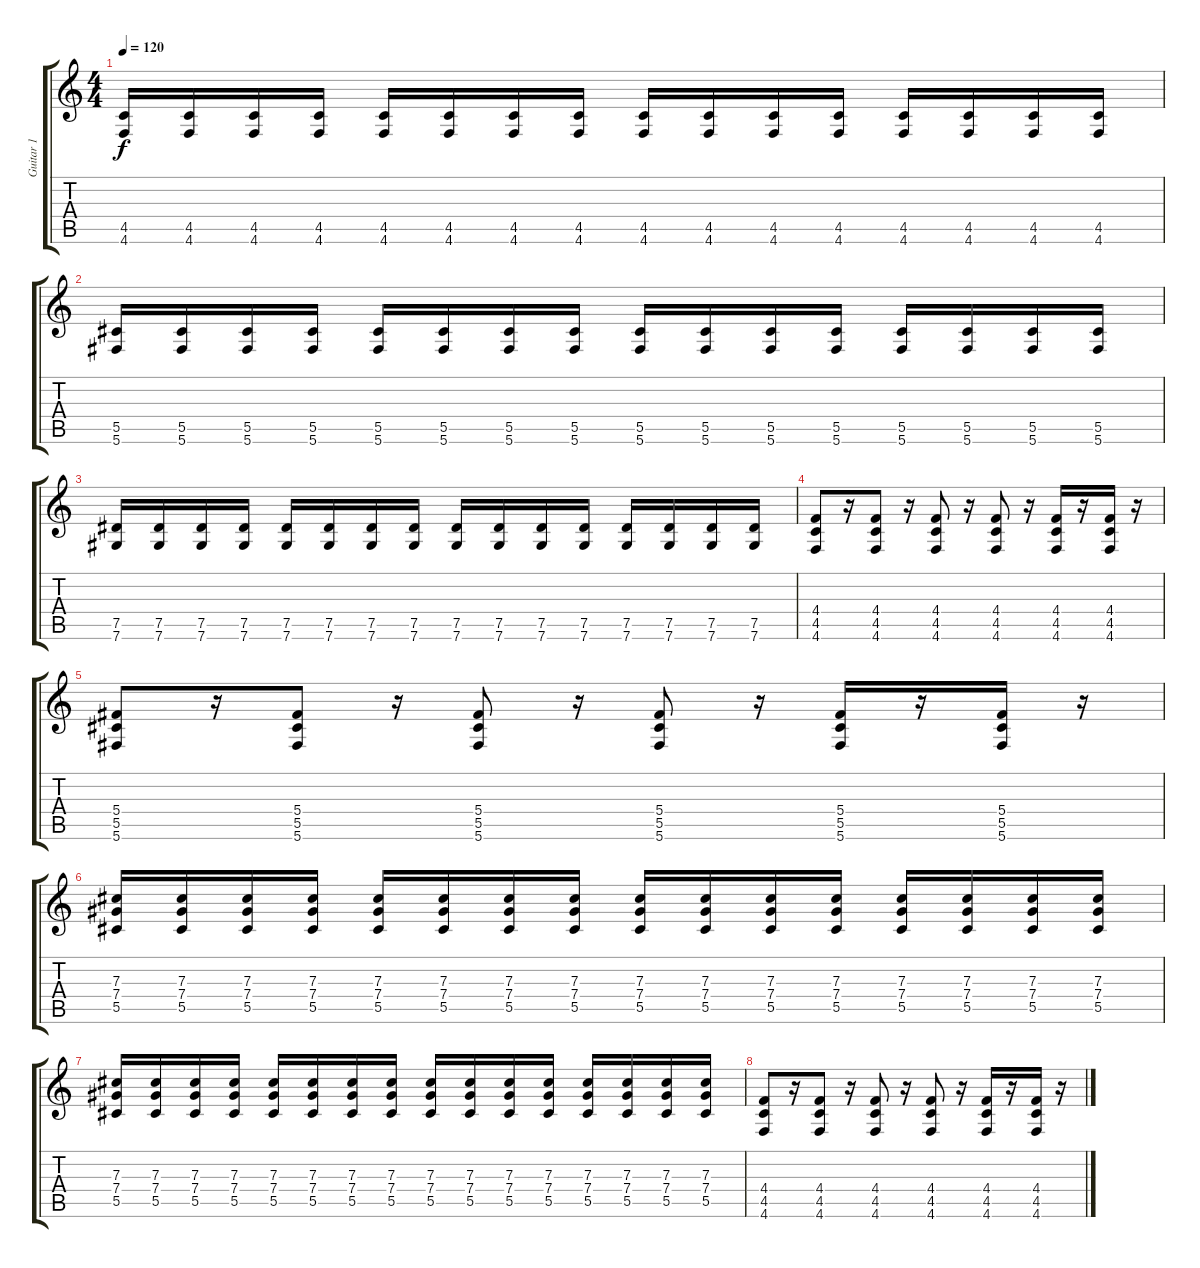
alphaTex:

\track ("Guitar 1" "Guitar 1") {instrument distortionguitar}
\staff {score tabs}
\tuning (Eb4 Bb3 Gb3 Db3 Ab2 Db2) {hide}
\ts (4 4)
\tempo 120
\clef g2
\ks c
(4.5 4.6).16{dy f} (4.5 4.6).16 (4.5 4.6).16 (4.5 4.6).16 (4.5 4.6).16 (4.5 4.6).16 (4.5 4.6).16 (4.5 4.6).16 (4.5 4.6).16 (4.5 4.6).16 (4.5 4.6).16 (4.5 4.6).16 (4.5 4.6).16 (4.5 4.6).16 (4.5 4.6).16 (4.5 4.6).16 |
(5.5 5.6).16 (5.5 5.6).16 (5.5 5.6).16 (5.5 5.6).16 (5.5 5.6).16 (5.5 5.6).16 (5.5 5.6).16 (5.5 5.6).16 (5.5 5.6).16 (5.5 5.6).16 (5.5 5.6).16 (5.5 5.6).16 (5.5 5.6).16 (5.5 5.6).16 (5.5 5.6).16 (5.5 5.6).16 |
(7.5 7.6).16 (7.5 7.6).16 (7.5 7.6).16 (7.5 7.6).16 (7.5 7.6).16 (7.5 7.6).16 (7.5 7.6).16 (7.5 7.6).16 (7.5 7.6).16 (7.5 7.6).16 (7.5 7.6).16 (7.5 7.6).16 (7.5 7.6).16 (7.5 7.6).16 (7.5 7.6).16 (7.5 7.6).16 |
(4.4 4.5 4.6).8 r.16 (4.4 4.5 4.6).8 r.16 (4.4 4.5 4.6).8 r.16 (4.4 4.5 4.6).8 r.16 (4.4 4.5 4.6).16 r.16 (4.4 4.5 4.6).16 r.16 |
(5.4 5.5 5.6).8 r.16 (5.4 5.5 5.6).8 r.16 (5.4 5.5 5.6).8 r.16 (5.4 5.5 5.6).8 r.16 (5.4 5.5 5.6).16 r.16 (5.4 5.5 5.6).16 r.16 |
(7.3 7.4 5.5).16 (7.3 7.4 5.5).16 (7.3 7.4 5.5).16 (7.3 7.4 5.5).16 (7.3 7.4 5.5).16 (7.3 7.4 5.5).16 (7.3 7.4 5.5).16 (7.3 7.4 5.5).16 (7.3 7.4 5.5).16 (7.3 7.4 5.5).16 (7.3 7.4 5.5).16 (7.3 7.4 5.5).16 (7.3 7.4 5.5).16 (7.3 7.4 5.5).16 (7.3 7.4 5.5).16 (7.3 7.4 5.5).16 |
(7.3 7.4 5.5).16 (7.3 7.4 5.5).16 (7.3 7.4 5.5).16 (7.3 7.4 5.5).16 (7.3 7.4 5.5).16 (7.3 7.4 5.5).16 (7.3 7.4 5.5).16 (7.3 7.4 5.5).16 (7.3 7.4 5.5).16 (7.3 7.4 5.5).16 (7.3 7.4 5.5).16 (7.3 7.4 5.5).16 (7.3 7.4 5.5).16 (7.3 7.4 5.5).16 (7.3 7.4 5.5).16 (7.3 7.4 5.5).16 |
(4.4 4.5 4.6).8 r.16 (4.4 4.5 4.6).8 r.16 (4.4 4.5 4.6).8 r.16 (4.4 4.5 4.6).8 r.16 (4.4 4.5 4.6).16 r.16 (4.4 4.5 4.6).16 r.16
